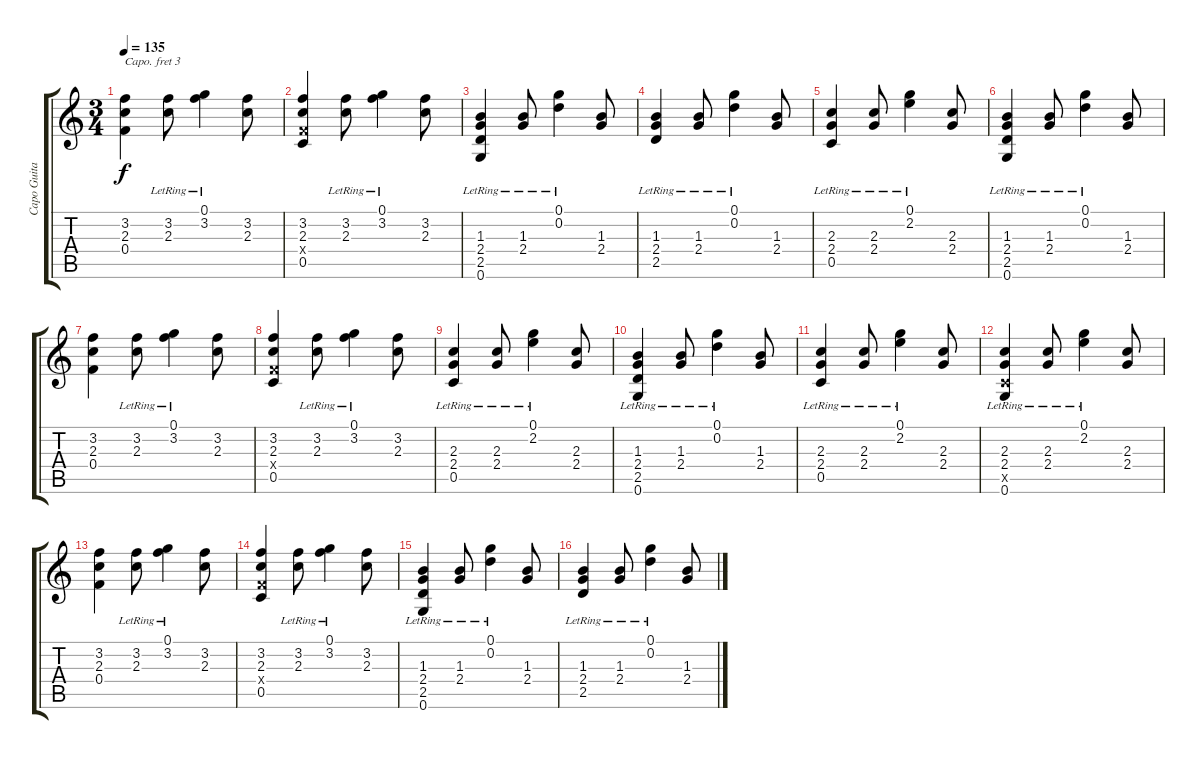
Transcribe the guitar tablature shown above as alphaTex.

\track ("Capo Guitar" "Capo Guita") {instrument acousticguitarsteel}
\staff {score tabs}
\capo 3
\tuning (E4 B3 G3 D3 A2 E2) {hide}
\ts (3 4)
\tempo 135
\clef g2
\ks c
(3.2 2.3 0.4).4{dy f} (3.2{lr} 2.3{lr}).8 (0.1{lr} 3.2{lr}).4 (3.2 2.3).8 |
(3.2 2.3 0.4{x} 0.5).4 (3.2{lr} 2.3{lr}).8 (0.1{lr} 3.2{lr}).4 (3.2 2.3).8 |
(1.3{lr} 2.4{lr} 2.5{lr} 0.6{lr}).4 (1.3{lr} 2.4{lr}).8 (0.1{lr} 0.2{lr}).4 (1.3 2.4).8 |
(1.3{lr} 2.4{lr} 2.5{lr}).4 (1.3{lr} 2.4{lr}).8 (0.1{lr} 0.2{lr}).4 (1.3 2.4).8 |
(2.3{lr} 2.4{lr} 0.5{lr}).4 (2.3{lr} 2.4{lr}).8 (0.1{lr} 2.2{lr}).4 (2.3 2.4).8 |
(1.3{lr} 2.4{lr} 2.5{lr} 0.6{lr}).4 (1.3{lr} 2.4{lr}).8 (0.1{lr} 0.2{lr}).4 (1.3 2.4).8 |
(3.2 2.3 0.4).4 (3.2{lr} 2.3{lr}).8 (0.1{lr} 3.2{lr}).4 (3.2 2.3).8 |
(3.2 2.3 0.4{x} 0.5).4 (3.2{lr} 2.3{lr}).8 (0.1{lr} 3.2{lr}).4 (3.2 2.3).8 |
(2.3{lr} 2.4{lr} 0.5{lr}).4 (2.3{lr} 2.4{lr}).8 (0.1{lr} 2.2{lr}).4 (2.3 2.4).8 |
(1.3{lr} 2.4{lr} 2.5{lr} 0.6{lr}).4 (1.3{lr} 2.4{lr}).8 (0.1{lr} 0.2{lr}).4 (1.3 2.4).8 |
(2.3{lr} 2.4{lr} 0.5{lr}).4 (2.3{lr} 2.4{lr}).8 (0.1{lr} 2.2{lr}).4 (2.3 2.4).8 |
(2.3{lr} 2.4{lr} 0.5{x} 0.6).4 (2.3{lr} 2.4{lr}).8 (0.1{lr} 2.2{lr}).4 (2.3 2.4).8 |
(3.2 2.3 0.4).4 (3.2{lr} 2.3{lr}).8 (0.1{lr} 3.2{lr}).4 (3.2 2.3).8 |
(3.2 2.3 0.4{x} 0.5).4 (3.2{lr} 2.3{lr}).8 (0.1{lr} 3.2{lr}).4 (3.2 2.3).8 |
(1.3{lr} 2.4{lr} 2.5{lr} 0.6{lr}).4 (1.3{lr} 2.4{lr}).8 (0.1{lr} 0.2{lr}).4 (1.3 2.4).8 |
(1.3{lr} 2.4{lr} 2.5{lr}).4 (1.3{lr} 2.4{lr}).8 (0.1{lr} 0.2{lr}).4 (1.3 2.4).8
